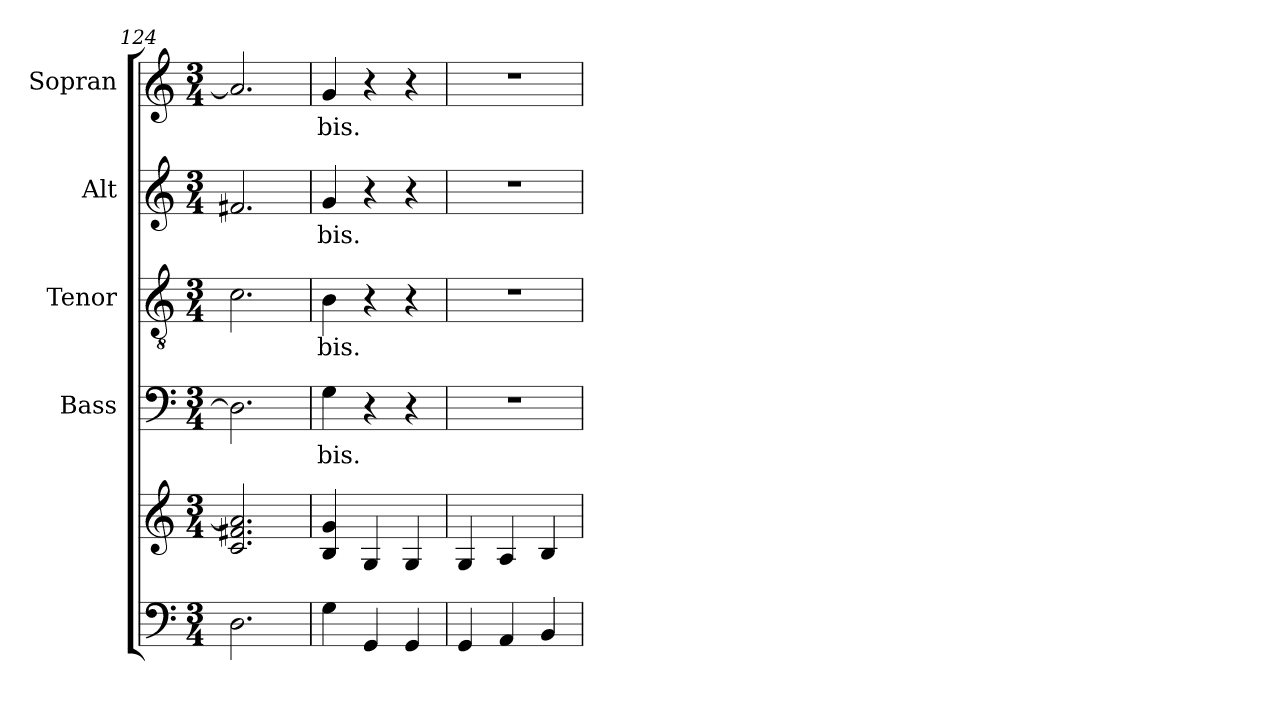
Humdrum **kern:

**kern	**kern	**kern	**text	**kern	**text	**kern	**text	**kern	**text
*part5	*part5	*part4	*part4	*part3	*part3	*part2	*part2	*part1	*part1
*staff6	*staff5	*staff4	*staff4	*staff3	*staff3	*staff2	*staff2	*staff1	*staff1
*	*	*I"Bass	*	*I"Tenor	*	*I"Alt	*	*I"Sopran	*
*	*	*I'B.	*	*I'T.	*	*I'A.	*	*I'S.	*
*clefF4	*clefG2	*clefF4	*	*clefGv2	*	*clefG2	*	*clefG2	*
*k[]	*k[]	*k[]	*	*k[]	*	*k[]	*	*k[]	*
*C:	*C:	*C:	*	*C:	*	*C:	*	*C:	*
*M3/4	*M3/4	*M3/4	*	*M3/4	*	*M3/4	*	*M3/4	*
=124	=124	=124	=124	=124	=124	=124	=124	=124	=124
2.D\	2.c/ 2.f#X/ 2.a/]	2.D\]	.	2.c\	.	2.f#X/	.	2.a/]	.
!!LO:LB:g=z
=125	=125	=125	=125	=125	=125	=125	=125	=125	=125
!	!	!	!LO:LY:b	!	!LO:LY:b	!	!LO:LY:b	!	!LO:LY:b
4G\	4B/ 4g/	4G\	-bis.	4B\	-bis.	4g/	-bis.	4g/	-bis.
4GG/	4G/	4r	.	4r	.	4r	.	4r	.
4GG/	4G/	4r	.	4r	.	4r	.	4r	.
=126	=126	=126	=126	=126	=126	=126	=126	=126	=126
4GG/	4G/	2.r	.	2.r	.	2.r	.	2.r	.
4AA/	4A/	.	.	.	.	.	.	.	.
4BB/	4B/	.	.	.	.	.	.	.	.
=	=	=	=	=	=	=	=	=	=
*-	*-	*-	*-	*-	*-	*-	*-	*-	*-
